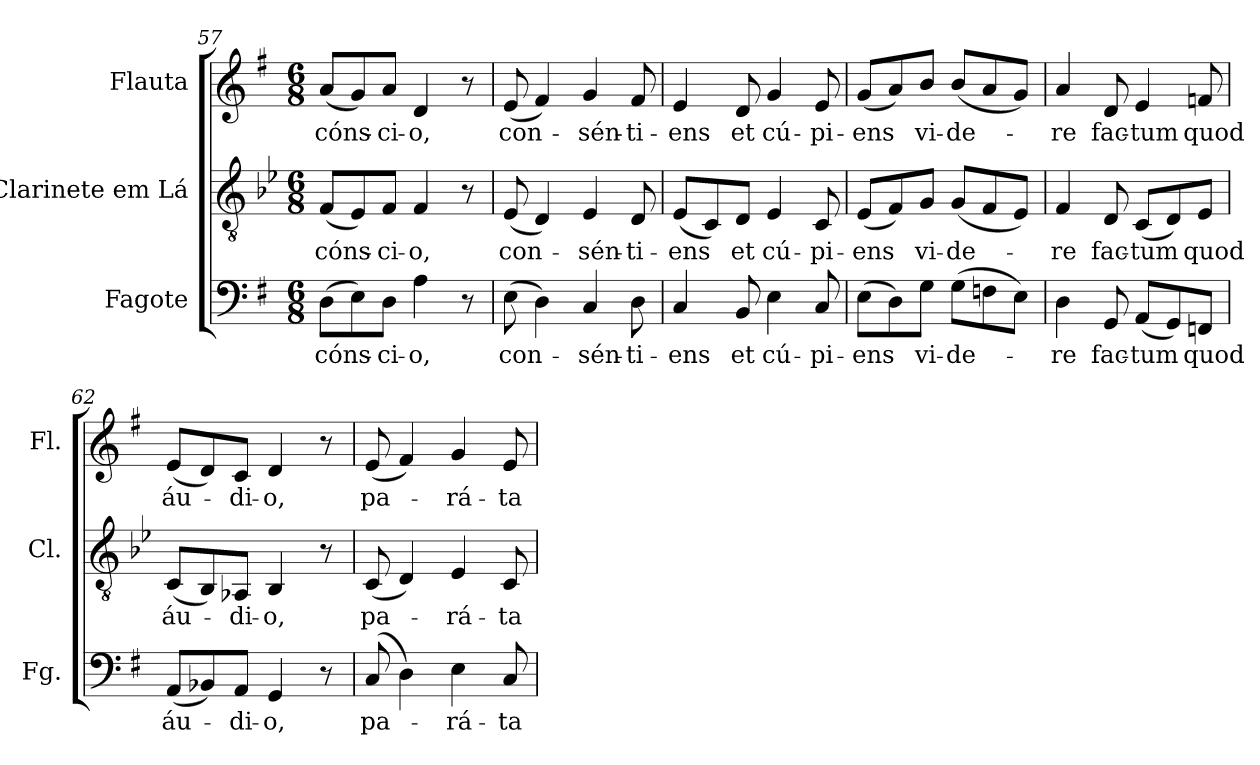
**kern	**text	**kern	**text	**kern	**text
*part3	*part3	*part2	*part2	*part1	*part1
*staff3	*staff3	*staff2	*staff2	*staff1	*staff1
*I"Fagote	*	*I"Clarinete em Lá	*	*I"Flauta	*
*I'Fg.	*	*I'Cl.	*	*I'Fl.	*
!!LO:LB:g=z
*clefF4	*	*clefGv2	*	*clefG2	*
*	*	*ITrd2c3	*	*	*
*k[f#]	*	*k[f#]	*	*k[f#]	*
*G:	*	*G:	*	*G:	*
*M6/8	*	*M6/8	*	*M6/8	*
=57	=57	=57	=57	=57	=57
!	!LO:LY:b:color=#000000	!	!	!	!
!	!	!	!LO:LY:b:color=#000000	!	!
!	!	!	!	!	!LO:LY:b:color=#000000
(8Di\L	cóns-	(8Di/L	cóns-	(8ai/L	cóns-
8Ei\)	.	8Ci/)	.	8gi/)	.
!	!LO:LY:b:color=#000000	!	!	!	!
!	!	!	!LO:LY:b:color=#000000	!	!
!	!	!	!	!	!LO:LY:b:color=#000000
8Di\J	-ci-	8Di/J	-ci-	8ai/J	-ci-
!	!LO:LY:b:color=#000000	!	!	!	!
!	!	!	!LO:LY:b:color=#000000	!	!
!	!	!	!	!	!LO:LY:b:color=#000000
4Ai\	-o,	4Di/	-o,	4di/	-o,
8r	.	8r	.	8r	.
=58	=58	=58	=58	=58	=58
!	!LO:LY:b:color=#000000	!	!	!	!
!	!	!	!LO:LY:b:color=#000000	!	!
!	!	!	!	!	!LO:LY:b:color=#000000
(8Ei\	con-	(8Ci/	con-	(8ei/	con-
4Di\)	.	4BBi/)	.	4f#i/)	.
!	!LO:LY:b:color=#000000	!	!	!	!
!	!	!	!LO:LY:b:color=#000000	!	!
!	!	!	!	!	!LO:LY:b:color=#000000
4Ci/	-sén-	4Ci/	-sén-	4gi/	-sén-
!	!LO:LY:b:color=#000000	!	!	!	!
!	!	!	!LO:LY:b:color=#000000	!	!
!	!	!	!	!	!LO:LY:b:color=#000000
8Di\	-ti-	8BBi/	-ti-	8f#i/	-ti-
=59	=59	=59	=59	=59	=59
!	!LO:LY:b:color=#000000	!	!	!	!
!	!	!	!LO:LY:b:color=#000000	!	!
!	!	!	!	!	!LO:LY:b:color=#000000
4Ci/	-ens	(8Ci/L	-ens	4ei/	-ens
.	.	8AAi/)	.	.	.
!	!LO:LY:b:color=#000000	!	!	!	!
!	!	!	!LO:LY:b:color=#000000	!	!
!	!	!	!	!	!LO:LY:b:color=#000000
8BBi/	et	8BBi/J	et	8di/	et
!	!LO:LY:b:color=#000000	!	!	!	!
!	!	!	!LO:LY:b:color=#000000	!	!
!	!	!	!	!	!LO:LY:b:color=#000000
4Ei\	cú-	4Ci/	cú-	4gi/	cú-
!	!LO:LY:b:color=#000000	!	!	!	!
!	!	!	!LO:LY:b:color=#000000	!	!
!	!	!	!	!	!LO:LY:b:color=#000000
8Ci/	-pi-	8AAi/	-pi-	8ei/	-pi-
=60	=60	=60	=60	=60	=60
!	!LO:LY:b:color=#000000	!	!	!	!
!	!	!	!LO:LY:b:color=#000000	!	!
!	!	!	!	!	!LO:LY:b:color=#000000
(8Ei\L	-ens	(8Ci/L	-ens	(8gi/L	-ens
8Di\)	.	8Di/)	.	8ai/)	.
!	!LO:LY:b:color=#000000	!	!	!	!
!	!	!	!LO:LY:b:color=#000000	!	!
!	!	!	!	!	!LO:LY:b:color=#000000
8Gi\J	vi-	8Ei/J	vi-	8bi/J	vi-
!	!LO:LY:b:color=#000000	!	!	!	!
!	!	!	!LO:LY:b:color=#000000	!	!
!	!	!	!	!	!LO:LY:b:color=#000000
(8Gi\L	-de-	(8Ei/L	-de-	(8bi/L	-de-
8Fni\	.	8Di/	.	8ai/	.
8Ei\J)	.	8Ci/J)	.	8gi/J)	.
=61	=61	=61	=61	=61	=61
!	!LO:LY:b:color=#000000	!	!	!	!
!	!	!	!LO:LY:b:color=#000000	!	!
!	!	!	!	!	!LO:LY:b:color=#000000
4Di\	-re	4Di/	-re	4ai/	-re
!	!LO:LY:b:color=#000000	!	!	!	!
!	!	!	!LO:LY:b:color=#000000	!	!
!	!	!	!	!	!LO:LY:b:color=#000000
8GGi/	fac-	8BBi/	fac-	8di/	fac-
!	!LO:LY:b:color=#000000	!	!	!	!
!	!	!	!LO:LY:b:color=#000000	!	!
!	!	!	!	!	!LO:LY:b:color=#000000
(8AAi/L	-tum	(8AAi/L	-tum	4ei/	-tum
8GGi/)	.	8BBi/)	.	.	.
!	!LO:LY:b:color=#000000	!	!	!	!
!	!	!	!LO:LY:b:color=#000000	!	!
!	!	!	!	!	!LO:LY:b:color=#000000
8FFni/J	quod	8Ci/J	quod	8fni/	quod
!!LO:LB:g=z
=62	=62	=62	=62	=62	=62
!	!LO:LY:b:color=#000000	!	!	!	!
!	!	!	!LO:LY:b:color=#000000	!	!
!	!	!	!	!	!LO:LY:b:color=#000000
(8AAi/L	áu-	(8AAi/L	áu-	(8ei/L	áu-
8BB-Xi/)	.	8GGi/)	.	8di/)	.
!	!LO:LY:b:color=#000000	!	!	!	!
!	!	!	!LO:LY:b:color=#000000	!	!
!	!	!	!	!	!LO:LY:b:color=#000000
8AAi/J	-di-	8FFni/J	-di-	8ci/J	-di-
!	!LO:LY:b:color=#000000	!	!	!	!
!	!	!	!LO:LY:b:color=#000000	!	!
!	!	!	!	!	!LO:LY:b:color=#000000
4GGi/	-o,	4GGi/	-o,	4di/	-o,
8r	.	8r	.	8r	.
=63	=63	=63	=63	=63	=63
!	!LO:LY:b:color=#000000	!	!	!	!
!	!	!	!LO:LY:b:color=#000000	!	!
!	!	!	!	!	!LO:LY:b:color=#000000
(8Ci/	pa-	(8AAi/	pa-	(8ei/	pa-
4Di\)	.	4BBi/)	.	4f#i/)	.
!	!LO:LY:b:color=#000000	!	!	!	!
!	!	!	!LO:LY:b:color=#000000	!	!
!	!	!	!	!	!LO:LY:b:color=#000000
4Ei\	-rá-	4Ci/	-rá-	4gi/	-rá-
!	!LO:LY:b:color=#000000	!	!	!	!
!	!	!	!LO:LY:b:color=#000000	!	!
!	!	!	!	!	!LO:LY:b:color=#000000
8Ci/	-ta	8AAi/	-ta	8ei/	-ta
=	=	=	=	=	=
*-	*-	*-	*-	*-	*-
